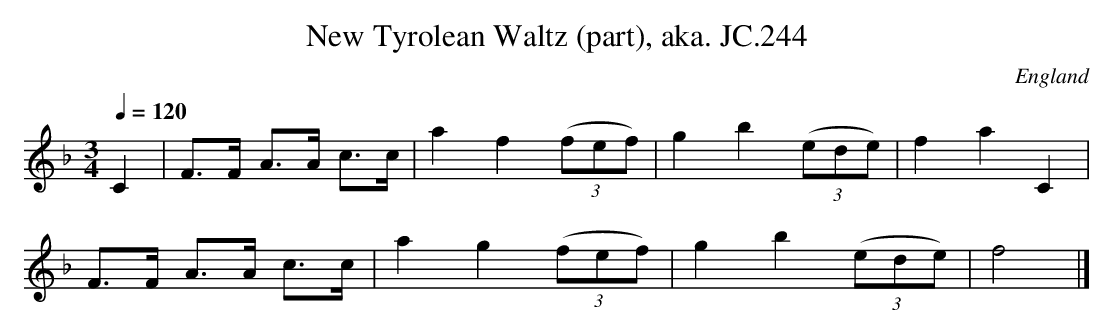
X:1
T:New Tyrolean Waltz (part), aka. JC.244
O:England
M:3/4
L:1/8
Q:1/4=120
K:F major
C2|\
F>F A>A c>c|a2f2((3fef)|g2b2((3ede)|f2a2C2|!
F>F A>A c>c|a2g2((3fef)|g2b2((3ede)|f4|]
